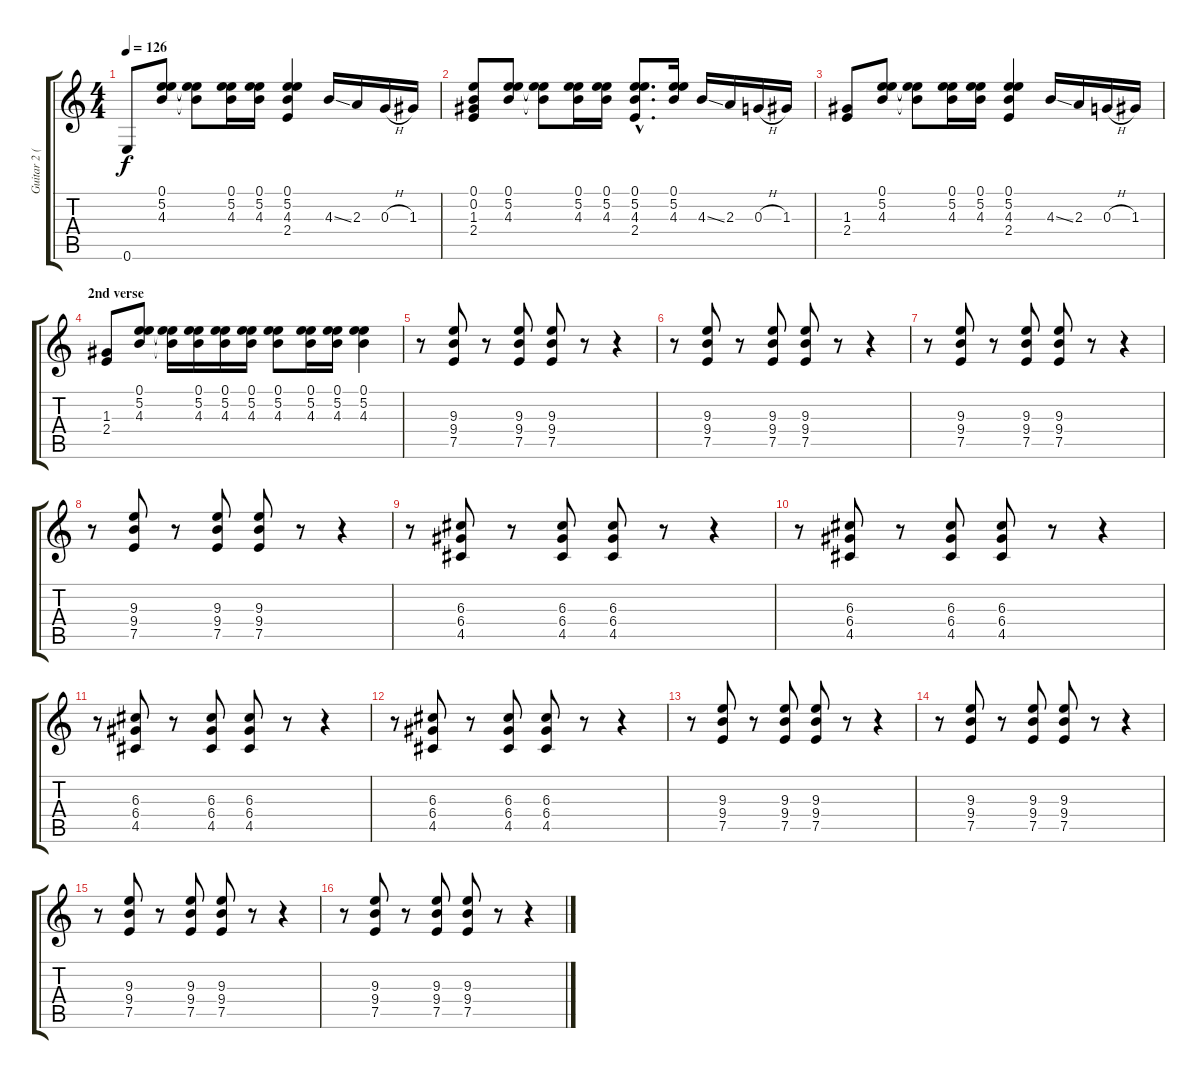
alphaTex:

\track ("Guitar 2 (Standard Tuning)" "Guitar 2 (") {instrument distortionguitar}
\staff {score tabs}
\tuning (E4 B3 G3 D3 A2 E2) {hide}
\ts (4 4)
\tempo 126
\clef g2
\ks c
0.6.8{dy f} (0.1 5.2 4.3).8 (0.1{t} 5.2{t} 4.3{t}).8 (0.1 5.2 4.3).16 (0.1 5.2 4.3).16 (0.1 5.2 4.3 2.4).4 4.3{ss}.16 2.3.16 0.3{h}.16 1.3.16 |
(0.1 0.2 1.3 2.4).8 (0.1 5.2 4.3).8 (0.1{t} 5.2{t} 4.3{t}).8 (0.1 5.2 4.3).16 (0.1 5.2 4.3).16 (0.1{hac} 5.2{hac} 4.3{hac} 2.4{hac}).8{d} (0.1 5.2 4.3).16 4.3{ss}.16 2.3.16 0.3{h}.16 1.3.16 |
(1.3 2.4).8 (0.1 5.2 4.3).8 (0.1{t} 5.2{t} 4.3{t}).8 (0.1 5.2 4.3).16 (0.1 5.2 4.3).16 (0.1 5.2 4.3 2.4).4 4.3{ss}.16 2.3.16 0.3{h}.16 1.3.16 |
\section ("" "2nd verse")
(1.3 2.4).8 (0.1 5.2 4.3).8 (0.1{t} 5.2{t} 4.3{t}).16 (0.1 5.2 4.3).16 (0.1 5.2 4.3).16 (0.1 5.2 4.3).16 (0.1 5.2 4.3).8 (0.1 5.2 4.3).16 (0.1 5.2 4.3).16 (0.1 5.2 4.3).4 |
r.8 (9.3 9.4 7.5).8 r.8 (9.3 9.4 7.5).8 (9.3 9.4 7.5).8 r.8 r.4 |
r.8 (9.3 9.4 7.5).8 r.8 (9.3 9.4 7.5).8 (9.3 9.4 7.5).8 r.8 r.4 |
r.8 (9.3 9.4 7.5).8 r.8 (9.3 9.4 7.5).8 (9.3 9.4 7.5).8 r.8 r.4 |
r.8 (9.3 9.4 7.5).8 r.8 (9.3 9.4 7.5).8 (9.3 9.4 7.5).8 r.8 r.4 |
r.8 (6.3 6.4 4.5).8 r.8 (6.3 6.4 4.5).8 (6.3 6.4 4.5).8 r.8 r.4 |
r.8 (6.3 6.4 4.5).8 r.8 (6.3 6.4 4.5).8 (6.3 6.4 4.5).8 r.8 r.4 |
r.8 (6.3 6.4 4.5).8 r.8 (6.3 6.4 4.5).8 (6.3 6.4 4.5).8 r.8 r.4 |
r.8 (6.3 6.4 4.5).8 r.8 (6.3 6.4 4.5).8 (6.3 6.4 4.5).8 r.8 r.4 |
r.8 (9.3 9.4 7.5).8 r.8 (9.3 9.4 7.5).8 (9.3 9.4 7.5).8 r.8 r.4 |
r.8 (9.3 9.4 7.5).8 r.8 (9.3 9.4 7.5).8 (9.3 9.4 7.5).8 r.8 r.4 |
r.8 (9.3 9.4 7.5).8 r.8 (9.3 9.4 7.5).8 (9.3 9.4 7.5).8 r.8 r.4 |
r.8 (9.3 9.4 7.5).8 r.8 (9.3 9.4 7.5).8 (9.3 9.4 7.5).8 r.8 r.4
